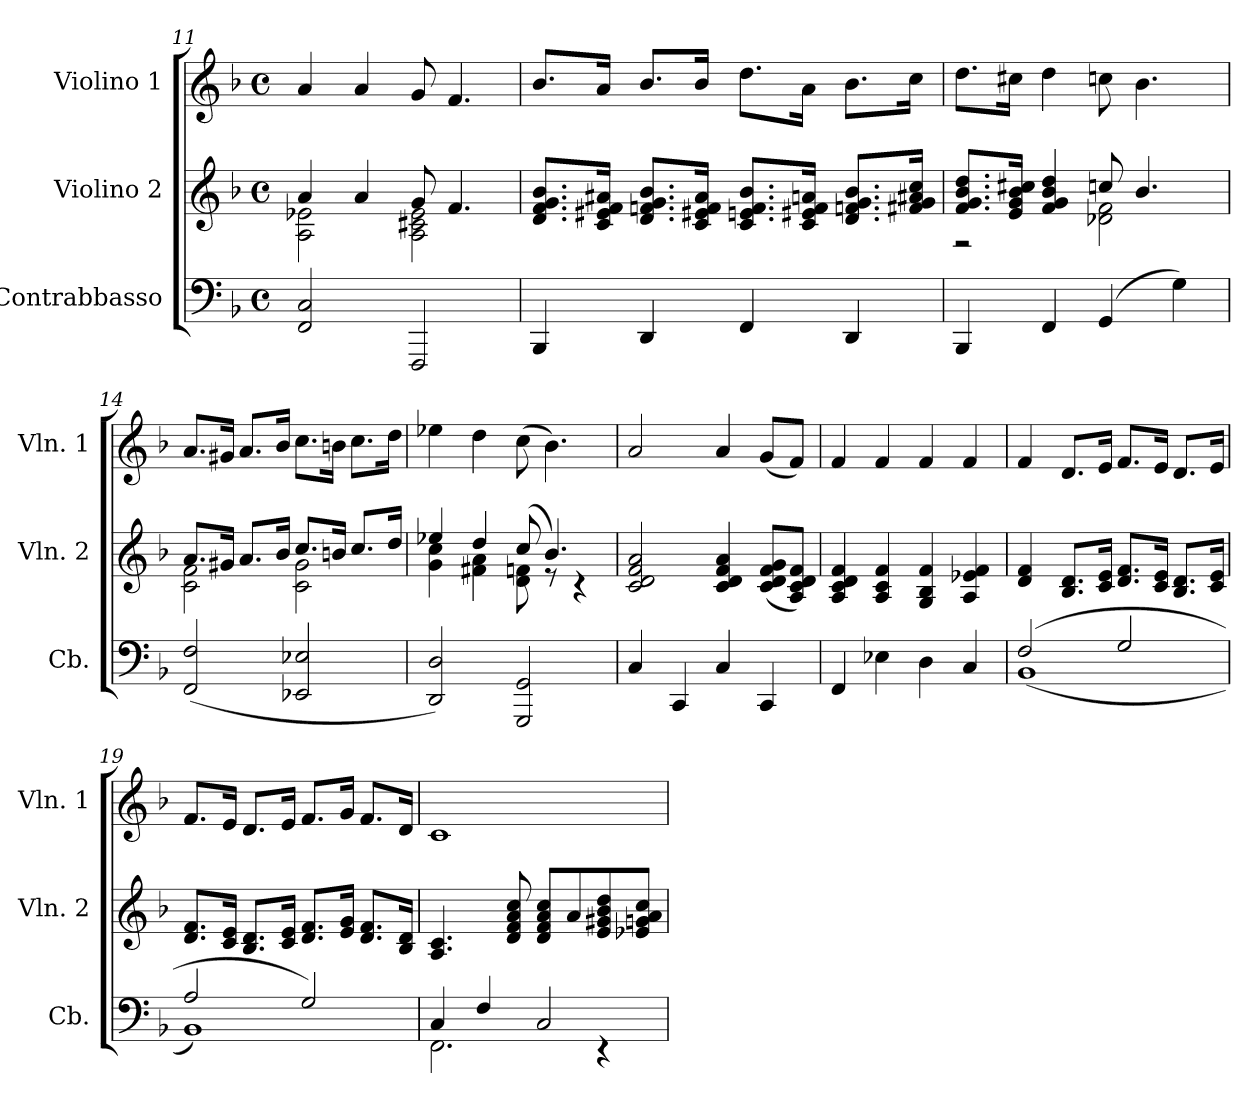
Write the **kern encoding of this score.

**kern	**kern	**kern
*part3	*part2	*part1
*staff3	*staff2	*staff1
*I"Contrabbasso	*I"Violino 2	*I"Violino 1
*I'Cb.	*I'Vln. 2	*I'Vln. 1
*clefF4	*clefG2	*clefG2
*ITrd7c12	*	*
*k[b-]	*k[b-]	*k[b-]
*M4/4	*M4/4	*M4/4
*met(c)	*met(c)	*met(c)
=11	=11	=11
*	*^	*
2FFF/ 2CC/	4a/	2A\ 2e-X\	4a/
.	4a/	.	4a/
2FFFF/	8g/	2A\ 2c#X\ 2e-\	8g/
.	4.f/	.	4.f/
*	*v	*v	*
!!LO:LB:g=z
=12	=12	=12
4BBBB-/	8.d/ 8.f/ 8.g/ 8.b-/L	8.b-/L
.	16c/ 16e#X/ 16f/ 16a#X/Jk	16a/Jk
4DDD/	8.d/ 8.fn/ 8.g/ 8.b-/L	8.b-/L
.	16c/ 16e#X/ 16f/ 16a#/Jk	16b-/Jk
4FFF/	8.c/ 8.en/ 8.f/ 8.b-/L	8.dd\L
.	16c/ 16e#X/ 16f/ 16an/Jk	16a\Jk
4DDD/	8.d/ 8.fn/ 8.g/ 8.b-/L	8.b-\L
.	16f#X/ 16g/ 16a#X/ 16cc/Jk	16cc\Jk
=13	=13	=13
*	*^	*
4BBBB-/	8.f/ 8.g/ 8.b-/ 8.dd/L	2r	8.dd\L
.	16e/ 16g/ 16b-/ 16cc#X/Jk	.	16cc#X\Jk
4FFF/	4f/ 4g/ 4b-/ 4dd/	.	4dd\
(>4GGG/	8ccn/	2d-X\ 2f\	8ccn\
.	4.b-/	.	4.b-\
4GG\)	.	.	.
!!LO:PB:g=z
=14	=14	=14	=14
(<2FFF/ 2FF/	8.a/L	2c\ 2f\	8.a/L
.	16g#X/Jk	.	16g#X/Jk
.	8.a/L	.	8.a/L
.	16b-/Jk	.	16b-/Jk
2EEE-X/ 2EE-X/	8.cc/L	2c\ 2g#\	8.cc\L
.	16bn/Jk	.	16bn\Jk
.	8.cc/L	.	8.cc\L
.	16dd/Jk	.	16dd\Jk
=15	=15	=15	=15
2DDD/ 2DD/)	4ee-X/	4g\ 4cc\	4ee-X\
.	4dd/	4f#X\ 4a\	4dd\
2GGGG/ 2GGG/	(>8cc/	8d\ 8fn\	(>8cc\
.	4.b-/)	8r	4.b-\)
.	.	4r	.
*	*v	*v	*
=16	=16	=16
4CC/	2c/ 2d/ 2f/ 2a/	2a/
4CCC/	.	.
4CC/	4c/ 4d/ 4f/ 4a/	4a/
4CCC/	(<8c/ 8d/ 8f/ 8g/L	(<8g/L
.	8A/ 8c/ 8d/ 8f/J)	8f/J)
=17	=17	=17
4FFF/	4A/ 4c/ 4d/ 4f/	4f/
4EE-X\	4A/ 4c/ 4f/	4f/
4DD\	4G/ 4B-/ 4f/	4f/
4CC/	4A/ 4e-X/ 4f/	4f/
!!LO:LB:g=z
=18	=18	=18
*^	*	*
(>2FF/	(<1BBB-	4d/ 4f/	4f/
.	.	8.B-/ 8.d/L	8.d/L
.	.	16c/ 16e/Jk	16e/Jk
2GG/	.	8.d/ 8.f/L	8.f/L
.	.	16c/ 16e/Jk	16e/Jk
.	.	8.B-/ 8.d/L	8.d/L
.	.	16c/ 16e/Jk	16e/Jk
=19	=19	=19	=19
2AA/	1BBB-)	8.d/ 8.f/L	8.f/L
.	.	16c/ 16e/Jk	16e/Jk
.	.	8.B-/ 8.d/L	8.d/L
.	.	16c/ 16e/Jk	16e/Jk
2GG/)	.	8.d/ 8.f/L	8.f/L
.	.	16e/ 16g/Jk	16g/Jk
.	.	8.d/ 8.f/L	8.f/L
.	.	16B-/ 16d/Jk	16d/Jk
=20	=20	=20	=20
4CC/	2.FFF\	4.A/ 4.c/	1c
4FF/	.	.	.
.	.	8d/ 8f/ 8a/ 8cc/	.
2CC/	.	8d/ 8f/ 8a/ 8cc/L	.
.	.	8a/	.
.	4r	8e/ 8g#X/ 8b-/ 8dd/	.
.	.	8e-X/ 8gn/ 8a/ 8cc/J	.
*v	*v	*	*
=	=	=
*-	*-	*-
